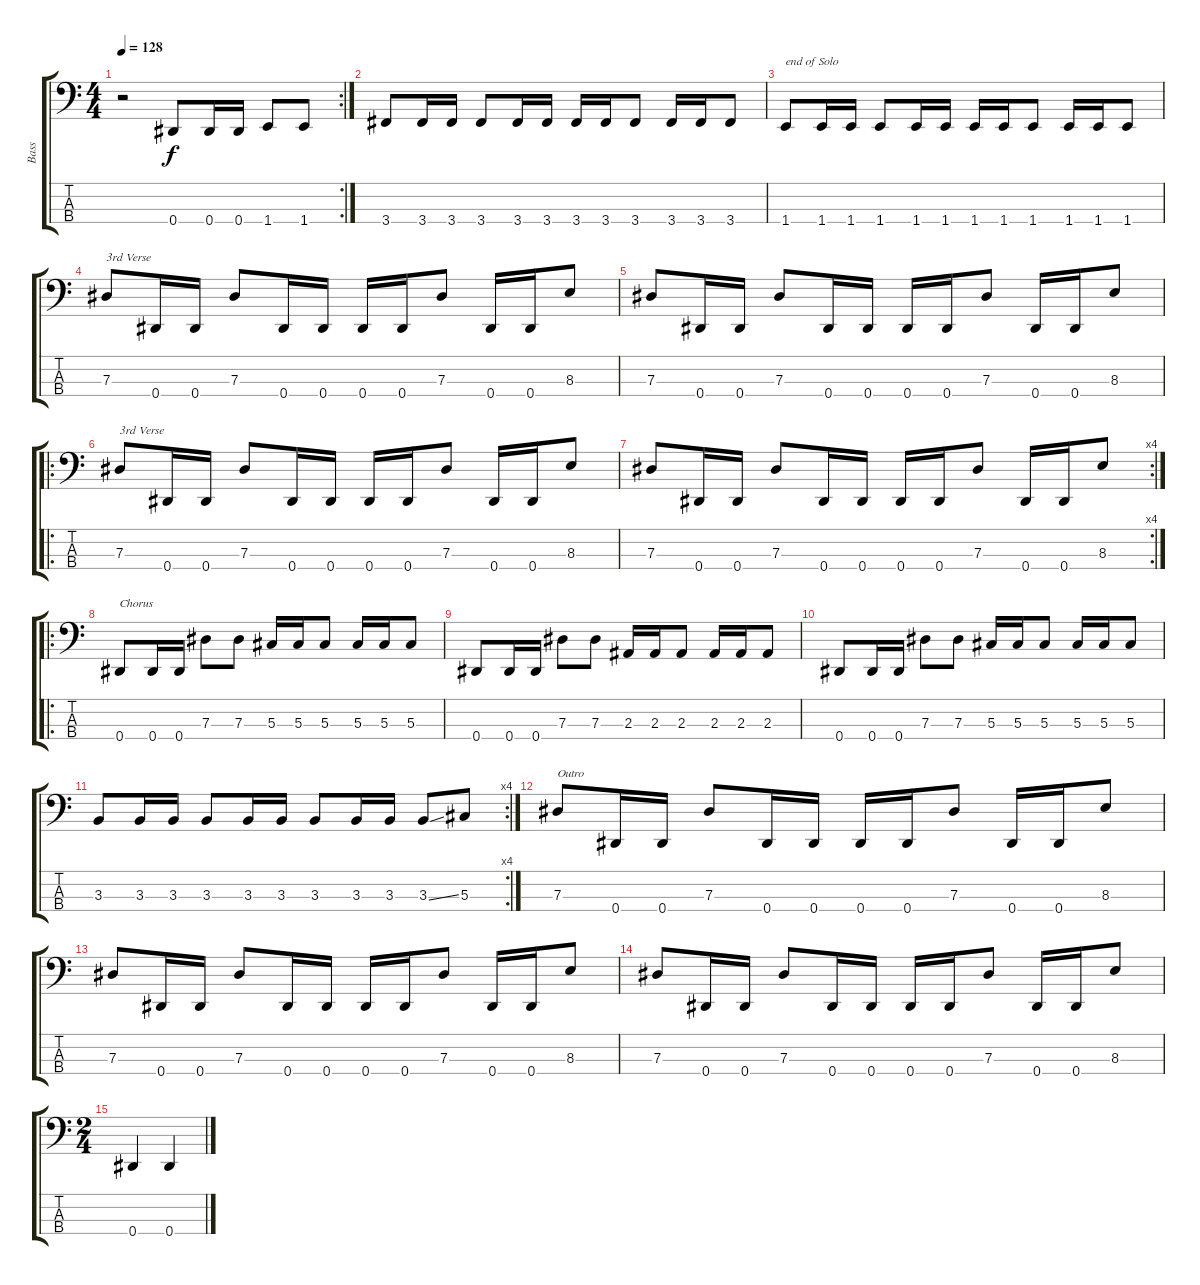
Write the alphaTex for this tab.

\track ("Bass" "Bass") {instrument slapbass2}
\staff {score tabs}
\tuning (Gb2 Db2 Ab1 Eb1) {hide}
\rc 2
\ts (4 4)
\tempo 128
\clef f4
\ks c
r.2{dy f} 0.4.8 0.4.16 0.4.16 1.4.8 1.4.8 |
3.4.8 3.4.16 3.4.16 3.4.8 3.4.16 3.4.16 3.4.16 3.4.16 3.4.8 3.4.16 3.4.16 3.4.8 |
1.4.8{txt "end of Solo"} 1.4.16 1.4.16 1.4.8 1.4.16 1.4.16 1.4.16 1.4.16 1.4.8 1.4.16 1.4.16 1.4.8 |
7.3.8{txt "3rd Verse"} 0.4.16 0.4.16 7.3.8 0.4.16 0.4.16 0.4.16 0.4.16 7.3.8 0.4.16 0.4.16 8.3.8 |
7.3.8 0.4.16 0.4.16 7.3.8 0.4.16 0.4.16 0.4.16 0.4.16 7.3.8 0.4.16 0.4.16 8.3.8 |
\ro
7.3.8{txt "3rd Verse"} 0.4.16 0.4.16 7.3.8 0.4.16 0.4.16 0.4.16 0.4.16 7.3.8 0.4.16 0.4.16 8.3.8 |
\rc 4
7.3.8 0.4.16 0.4.16 7.3.8 0.4.16 0.4.16 0.4.16 0.4.16 7.3.8 0.4.16 0.4.16 8.3.8 |
\ro
0.4.8{txt "Chorus"} 0.4.16 0.4.16 7.3.8 7.3.8 5.3.16 5.3.16 5.3.8 5.3.16 5.3.16 5.3.8 |
0.4.8 0.4.16 0.4.16 7.3.8 7.3.8 2.3.16 2.3.16 2.3.8 2.3.16 2.3.16 2.3.8 |
0.4.8 0.4.16 0.4.16 7.3.8 7.3.8 5.3.16 5.3.16 5.3.8 5.3.16 5.3.16 5.3.8 |
\rc 4
3.3.8 3.3.16 3.3.16 3.3.8 3.3.16 3.3.16 3.3.8 3.3.16 3.3.16 3.3{ss}.8 5.3.8 |
7.3.8{txt "Outro"} 0.4.16 0.4.16 7.3.8 0.4.16 0.4.16 0.4.16 0.4.16 7.3.8 0.4.16 0.4.16 8.3.8 |
7.3.8 0.4.16 0.4.16 7.3.8 0.4.16 0.4.16 0.4.16 0.4.16 7.3.8 0.4.16 0.4.16 8.3.8 |
7.3.8 0.4.16 0.4.16 7.3.8 0.4.16 0.4.16 0.4.16 0.4.16 7.3.8 0.4.16 0.4.16 8.3.8 |
\ts (2 4)
0.4.4 0.4.4
